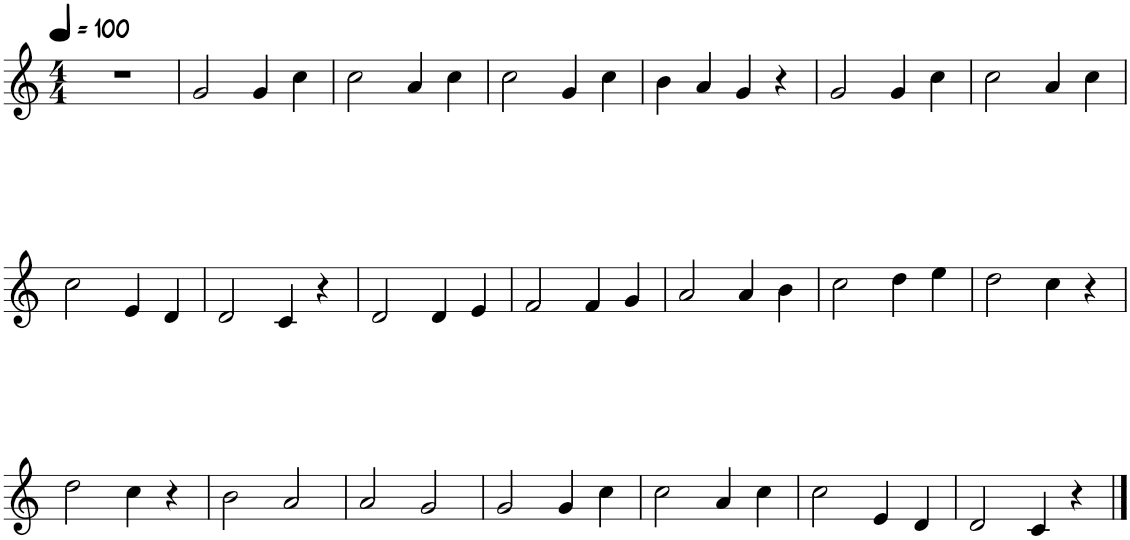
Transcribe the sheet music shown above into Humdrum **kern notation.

**kern
*part1
*staff1
*I"Piano
*I'Pno.
*clefG2
*k[]
*M4/4
*MM100
=1
1r
=2
2g/
4g/
4cc\
=3
2cc\
4a/
4cc\
=4
2cc\
4g/
4cc\
=5
4b\
4a/
4g/
4r
=6
2g/
4g/
4cc\
=7
2cc\
4a/
4cc\
!!LO:LB:g=z
=8
2cc\
4e/
4d/
=9
2d/
4c/
4r
=10
2d/
4d/
4e/
=11
2f/
4f/
4g/
=12
2a/
4a/
4b\
=13
2cc\
4dd\
4ee\
=14
2dd\
4cc\
4r
!!LO:LB:g=z
=15
2dd\
4cc\
4r
=16
2b\
2a/
=17
2a/
2g/
=18
2g/
4g/
4cc\
=19
2cc\
4a/
4cc\
=20
2cc\
4e/
4d/
=21
2d/
4c/
4r
==
*-
